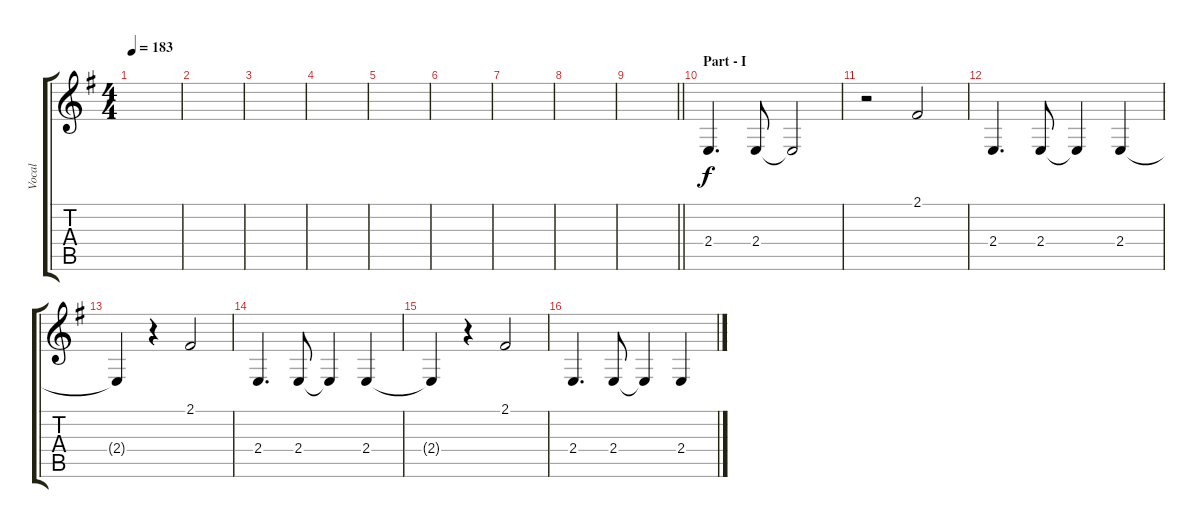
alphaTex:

\track ("Vocal" "Vocal") {instrument pad1newage}
\staff {score tabs}
\tuning (E4 B3 G3 D3 A2 E2) {hide}
\ts (4 4)
\tempo 183
\clef g2
\ks g
|
|
|
|
|
|
|
|
\barLineRight lightlight
|
\section ("" "Part - I")
2.4.4{d volume 13 instrument kalimba} 2.4.8 2.4{t}.2 |
r.2 2.1.2 |
2.4.4{d} 2.4.8 2.4{t}.4 2.4.4 |
2.4{t}.4 r.4 2.1.2 |
2.4.4{d} 2.4.8 2.4{t}.4 2.4.4 |
2.4{t}.4 r.4 2.1.2 |
2.4.4{d} 2.4.8 2.4{t}.4 2.4.4
